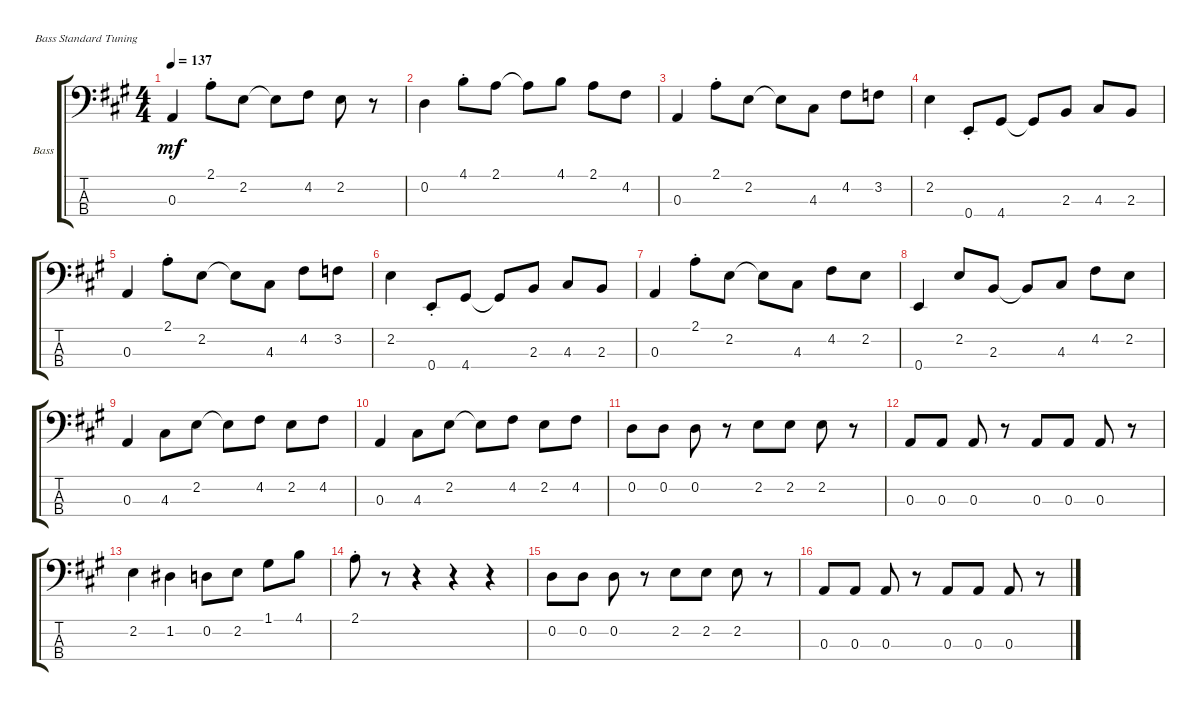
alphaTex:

\defaultSystemsLayout 4
\bracketExtendMode groupsimilarinstruments
\firstSystemTrackNameOrientation horizontal
\otherSystemsTrackNameOrientation horizontal
\track ("Bass" "Bass") {instrument electricbassfinger}
\staff {score tabs}
\tuning (G2 D2 A1 E1)
\ts (4 4)
\tempo 137
\clef f4
\scale
0.333333
\ks a
0.3.4{dy mf} 2.1{st}.8 2.2.8 2.2{t}.8 4.2.8 2.2.8 r.8 |
\scale
0.333333 0.2.4 4.1{st}.8 2.1.8 2.1{t}.8 4.1.8 2.1.8 4.2.8 |
\scale
0.333333 0.3.4 2.1{st}.8 2.2.8 2.2{t}.8 4.3.8 4.2.8 3.2.8 |
\scale
0.333333 2.2.4 0.4{st}.8 4.4.8 4.4{t}.8 2.3.8 4.3.8 2.3.8 |
\scale
0.333333 0.3.4 2.1{st}.8 2.2.8 2.2{t}.8 4.3.8 4.2.8 3.2.8 |
\scale
0.333333 2.2.4 0.4{st}.8 4.4.8 4.4{t}.8 2.3.8 4.3.8 2.3.8 |
\scale
0.333333 0.3.4 2.1{st}.8 2.2.8 2.2{t}.8 4.3.8 4.2.8 2.2.8 |
\scale
0.333333 0.4.4 2.2.8 2.3.8 2.3{t}.8 4.3.8 4.2.8 2.2.8 |
\scale
0.333333 0.3.4 4.3.8 2.2.8 2.2{t}.8 4.2.8 2.2.8 4.2.8 |
\scale
0.333333 0.3.4 4.3.8 2.2.8 2.2{t}.8 4.2.8 2.2.8 4.2.8 |
\scale
0.333333 0.2.8 0.2.8 0.2.8 r.8 2.2.8 2.2.8 2.2.8 r.8 |
\scale
0.333333 0.3.8 0.3.8 0.3.8 r.8 0.3.8 0.3.8 0.3.8 r.8 |
\scale
0.333333 2.2.4 1.2.4 0.2.8 2.2.8 1.1.8 4.1.8 |
\scale
0.333333 2.1{st}.8 r.8 r.4 r.4 r.4 |
\scale
0.333333 0.2.8 0.2.8 0.2.8 r.8 2.2.8 2.2.8 2.2.8 r.8 |
\scale
0.333333 0.3.8 0.3.8 0.3.8 r.8 0.3.8 0.3.8 0.3.8 r.8
